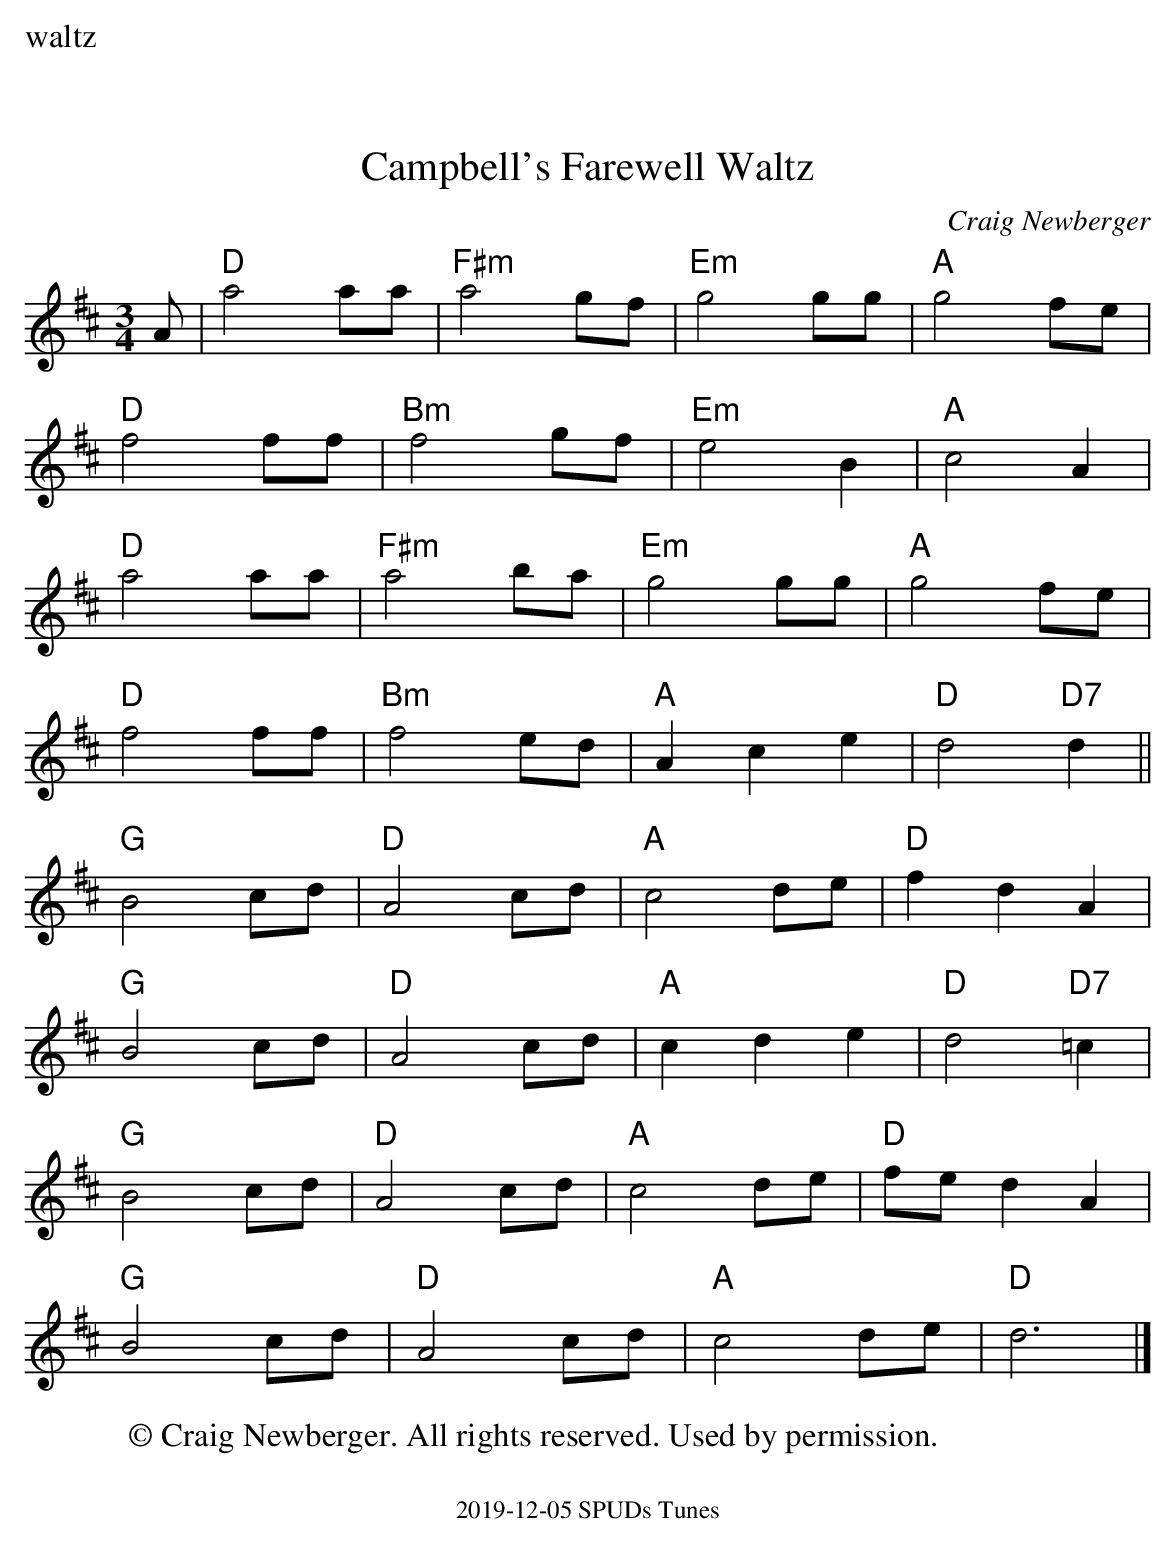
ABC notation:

X:1
%%text waltz
T:Campbell's Farewell Waltz
C:Craig Newberger
M:3/4
K:D
A|"D" a4aa |"F#m"a4 gf| "Em"g4gg|"A"g4 fe |
"D"f4 ff |"Bm"f4 gf|"Em"e4B2 |"A"c4 A2|
"D" a4aa |"F#m"a4 ba |"Em"g4gg|"A"g4 fe|
"D"f4 ff |"Bm"f4 ed|"A"A2c2e2|"D"d4 "D7"d2||
"G"B4 cd| "D"A4 cd| "A"c4de|"D"f2d2A2|
"G"B4 cd| "D"A4 cd|"A"c2d2e2|"D"d4 "D7"=c2|
"G"B4 cd| "D"A4 cd| "A"c4de|"D"fe d2 A2|
"G"B4 cd| "D"A4 cd|"A"c4de|"D"d6 |]
W: © Craig Newberger. All rights reserved. Used by permission.
